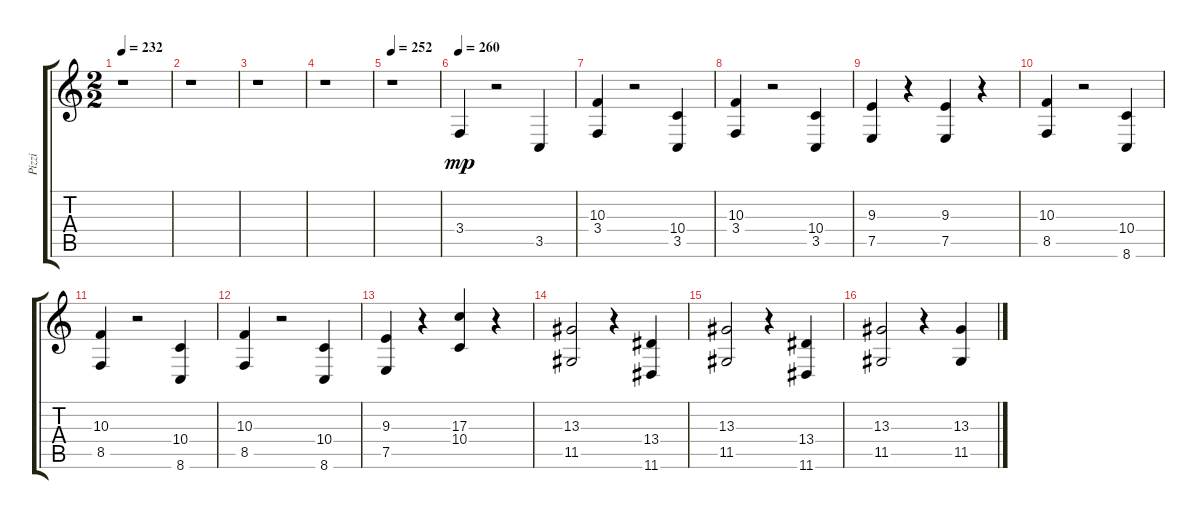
\track ("Pizzi" "Pizzi") {instrument pizzicatostrings}
\staff {score tabs}
\tuning (E4 B3 G3 D3 A2 E2) {hide}
\ts (2 2)
\tempo 232
\clef g2
\ks c
r.1{dy mp} |
r.1 |
r.1 |
r.1 |
\tempo 252
r.1 |
\tempo 260
3.4.4 r.2 3.5.4 |
(10.3 3.4).4 r.2 (10.4 3.5).4 |
(10.3 3.4).4 r.2 (10.4 3.5).4 |
(9.3 7.5).4 r.4 (9.3 7.5).4 r.4 |
(10.3 8.5).4 r.2 (10.4 8.6).4 |
(10.3 8.5).4 r.2 (10.4 8.6).4 |
(10.3 8.5).4 r.2 (10.4 8.6).4 |
(9.3 7.5).4 r.4 (17.3 10.4).4 r.4 |
(13.3 11.5).2 r.4 (13.4 11.6).4 |
(13.3 11.5).2 r.4 (13.4 11.6).4 |
(13.3 11.5).2 r.4 (13.3 11.5).4
